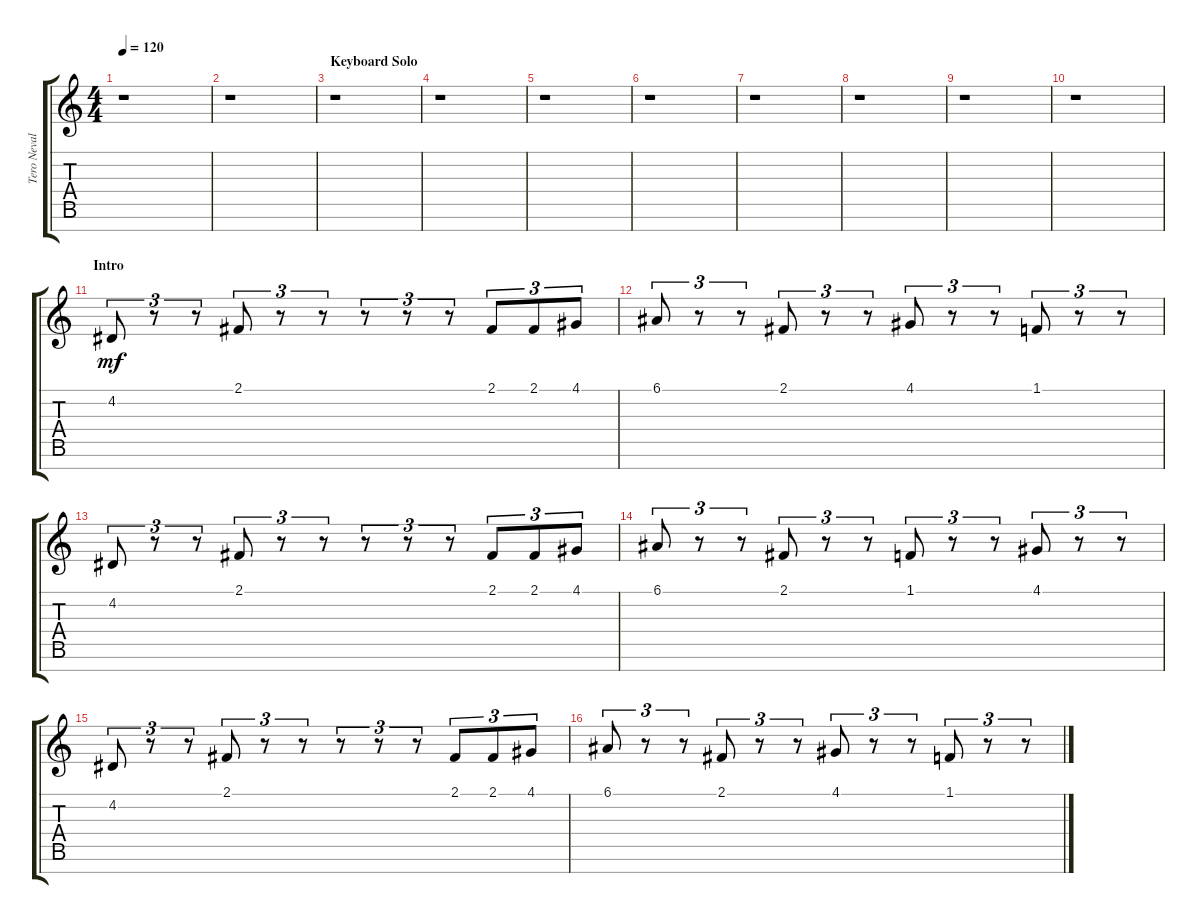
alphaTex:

\track ("Tero Nevala (strings)" "Tero Neval") {instrument stringensemble1}
\staff {score tabs}
\tuning (E4 B3 G3 D3 A2 E2 B1) {hide}
\ts (4 4)
\tempo 120
\clef g2
\ks c
r.1{dy mf} |
r.1 |
\section ("" "Keyboard Solo")
r.1 |
r.1 |
r.1 |
r.1 |
r.1 |
r.1 |
r.1 |
r.1 |
\section ("" "Intro")
4.2.8{tu (3 2)} r.8{tu (3 2)} r.8{tu (3 2)} 2.1.8{tu (3 2)} r.8{tu (3 2)} r.8{tu (3 2)} r.8{tu (3 2)} r.8{tu (3 2)} r.8{tu (3 2)} 2.1.8{tu (3 2)} 2.1.8{tu (3 2)} 4.1.8{tu (3 2)} |
6.1.8{tu (3 2)} r.8{tu (3 2)} r.8{tu (3 2)} 2.1.8{tu (3 2)} r.8{tu (3 2)} r.8{tu (3 2)} 4.1.8{tu (3 2)} r.8{tu (3 2)} r.8{tu (3 2)} 1.1.8{tu (3 2)} r.8{tu (3 2)} r.8{tu (3 2)} |
4.2.8{tu (3 2)} r.8{tu (3 2)} r.8{tu (3 2)} 2.1.8{tu (3 2)} r.8{tu (3 2)} r.8{tu (3 2)} r.8{tu (3 2)} r.8{tu (3 2)} r.8{tu (3 2)} 2.1.8{tu (3 2)} 2.1.8{tu (3 2)} 4.1.8{tu (3 2)} |
6.1.8{tu (3 2)} r.8{tu (3 2)} r.8{tu (3 2)} 2.1.8{tu (3 2)} r.8{tu (3 2)} r.8{tu (3 2)} 1.1.8{tu (3 2)} r.8{tu (3 2)} r.8{tu (3 2)} 4.1.8{tu (3 2)} r.8{tu (3 2)} r.8{tu (3 2)} |
4.2.8{tu (3 2)} r.8{tu (3 2)} r.8{tu (3 2)} 2.1.8{tu (3 2)} r.8{tu (3 2)} r.8{tu (3 2)} r.8{tu (3 2)} r.8{tu (3 2)} r.8{tu (3 2)} 2.1.8{tu (3 2)} 2.1.8{tu (3 2)} 4.1.8{tu (3 2)} |
6.1.8{tu (3 2)} r.8{tu (3 2)} r.8{tu (3 2)} 2.1.8{tu (3 2)} r.8{tu (3 2)} r.8{tu (3 2)} 4.1.8{tu (3 2)} r.8{tu (3 2)} r.8{tu (3 2)} 1.1.8{tu (3 2)} r.8{tu (3 2)} r.8{tu (3 2)}
